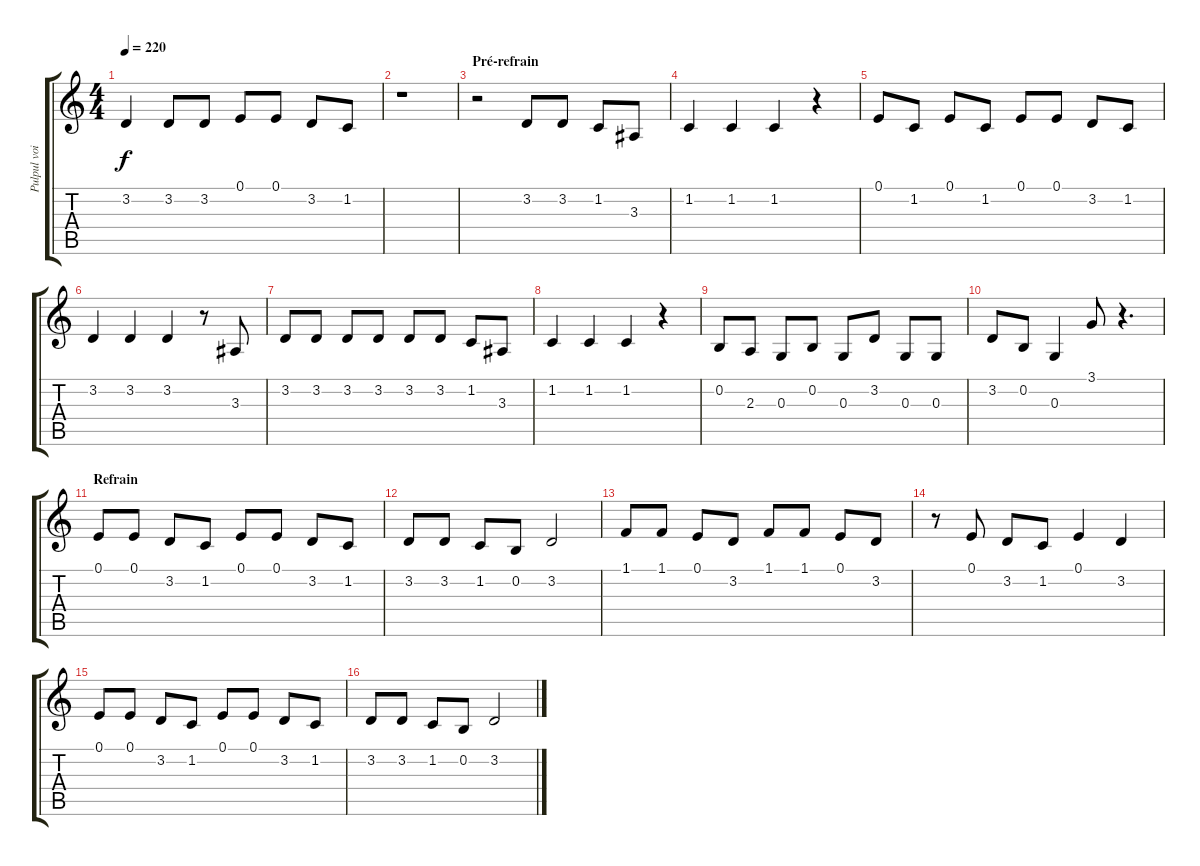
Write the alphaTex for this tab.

\track ("Pulpul voix" "Pulpul voi") {instrument clarinet}
\staff {score tabs}
\tuning (E4 B3 G3 D3 A2 E2) {hide}
\ts (4 4)
\tempo 220
\clef g2
\ks c
3.2.4{dy f} 3.2.8 3.2.8 0.1.8 0.1.8 3.2.8 1.2.8 |
r.1 |
\section ("" "Pré-refrain")
r.2 3.2.8 3.2.8 1.2.8 3.3.8 |
1.2.4 1.2.4 1.2.4 r.4 |
0.1.8 1.2.8 0.1.8 1.2.8 0.1.8 0.1.8 3.2.8 1.2.8 |
3.2.4 3.2.4 3.2.4 r.8 3.3.8 |
3.2.8 3.2.8 3.2.8 3.2.8 3.2.8 3.2.8 1.2.8 3.3.8 |
1.2.4 1.2.4 1.2.4 r.4 |
0.2.8 2.3.8 0.3.8 0.2.8 0.3.8 3.2.8 0.3.8 0.3.8 |
3.2.8 0.2.8 0.3.4 3.1.8 r.4{d} |
\section ("" "Refrain")
0.1.8 0.1.8 3.2.8 1.2.8 0.1.8 0.1.8 3.2.8 1.2.8 |
3.2.8 3.2.8 1.2.8 0.2.8 3.2.2 |
1.1.8 1.1.8 0.1.8 3.2.8 1.1.8 1.1.8 0.1.8 3.2.8 |
r.8 0.1.8 3.2.8 1.2.8 0.1.4 3.2.4 |
0.1.8 0.1.8 3.2.8 1.2.8 0.1.8 0.1.8 3.2.8 1.2.8 |
3.2.8 3.2.8 1.2.8 0.2.8 3.2.2
